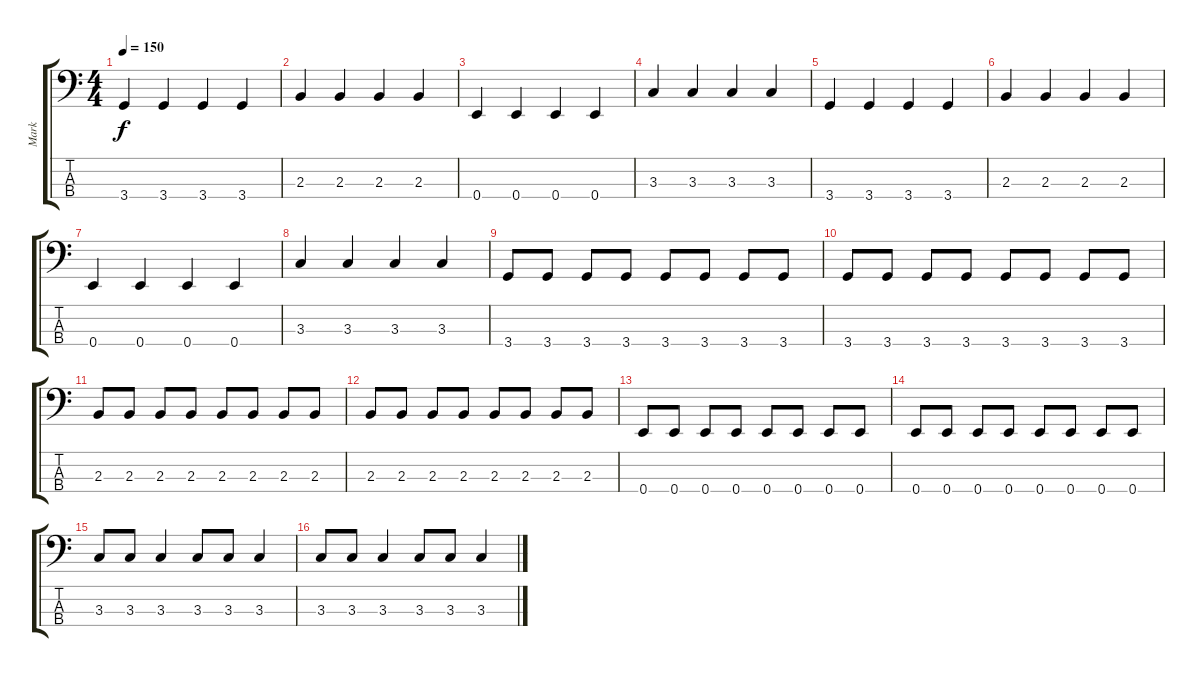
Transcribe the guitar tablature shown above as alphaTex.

\track ("Mark" "Mark") {solo instrument electricbassfinger}
\staff {score tabs}
\tuning (G2 D2 A1 E1) {hide}
\ts (4 4)
\tempo 150
\clef f4
\ks c
3.4.4{dy f} 3.4.4 3.4.4 3.4.4 |
2.3.4 2.3.4 2.3.4 2.3.4 |
0.4.4 0.4.4 0.4.4 0.4.4 |
3.3.4 3.3.4 3.3.4 3.3.4 |
3.4.4 3.4.4 3.4.4 3.4.4 |
2.3.4 2.3.4 2.3.4 2.3.4 |
0.4.4 0.4.4 0.4.4 0.4.4 |
3.3.4 3.3.4 3.3.4 3.3.4 |
3.4.8 3.4.8 3.4.8 3.4.8 3.4.8 3.4.8 3.4.8 3.4.8 |
3.4.8 3.4.8 3.4.8 3.4.8 3.4.8 3.4.8 3.4.8 3.4.8 |
2.3.8 2.3.8 2.3.8 2.3.8 2.3.8 2.3.8 2.3.8 2.3.8 |
2.3.8 2.3.8 2.3.8 2.3.8 2.3.8 2.3.8 2.3.8 2.3.8 |
0.4.8 0.4.8 0.4.8 0.4.8 0.4.8 0.4.8 0.4.8 0.4.8 |
0.4.8 0.4.8 0.4.8 0.4.8 0.4.8 0.4.8 0.4.8 0.4.8 |
3.3.8 3.3.8 3.3.4 3.3.8 3.3.8 3.3.4 |
3.3.8 3.3.8 3.3.4 3.3.8 3.3.8 3.3.4
